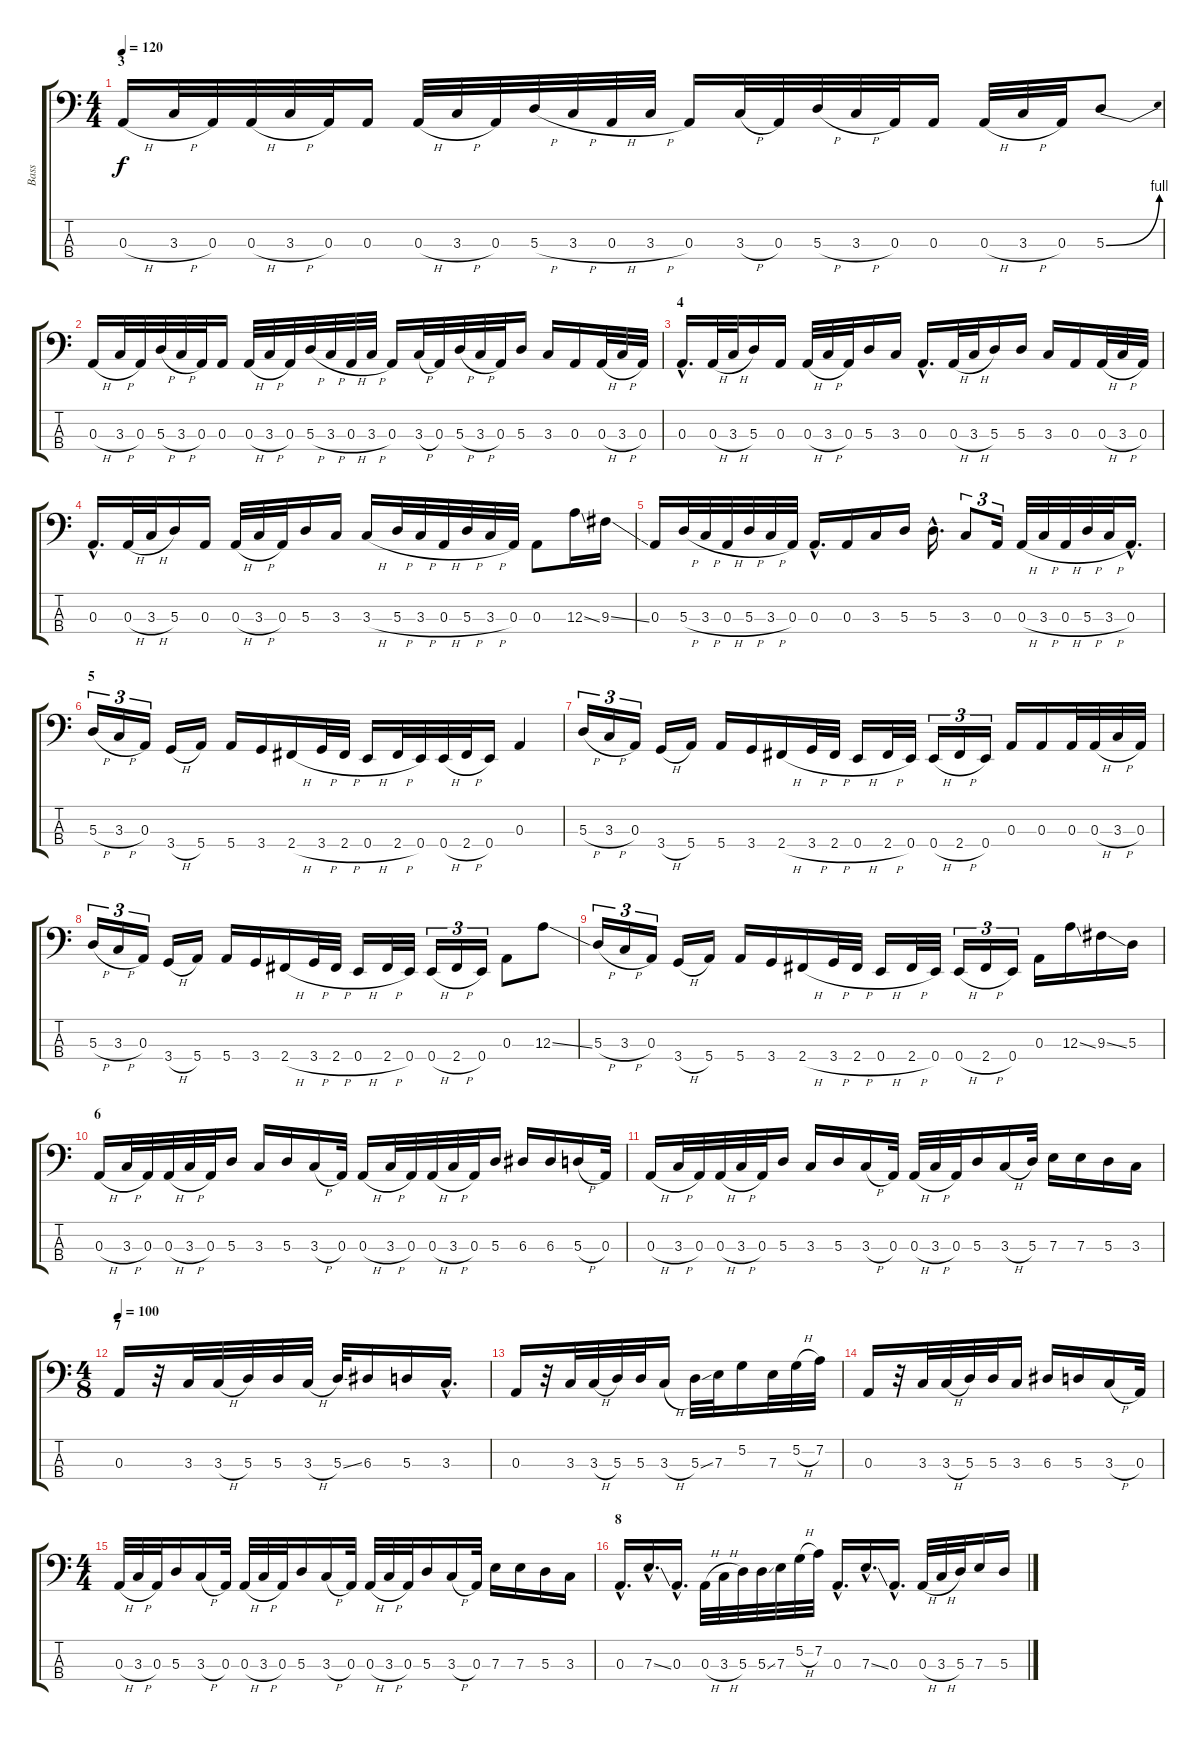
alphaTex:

\track ("Bass" "Bass") {instrument electricbassfinger}
\staff {score tabs}
\tuning (G2 D2 A1 E1) {hide}
\ts (4 4)
\section ("" "3")
\tempo 120
\clef f4
\ks c
0.3{h}.16{dy f} 3.3{h}.32 0.3.32 0.3{h}.32 3.3{h}.32 0.3.32 0.3.16 0.3{h}.32 3.3{h}.32 0.3.32 5.3{h}.32 3.3{h}.32 0.3{h}.32 3.3{h}.32 0.3.16 3.3{h}.32 0.3.32 5.3{h}.32 3.3{h}.32 0.3.32 0.3.16 0.3{h}.32 3.3{h}.32 0.3.32 5.3{be (bend 0 0 60 4)}.8 |
0.3{h}.16 3.3{h}.32 0.3.32 5.3{h}.32 3.3{h}.32 0.3.32 0.3.16 0.3{h}.32 3.3{h}.32 0.3.32 5.3{h}.32 3.3{h}.32 0.3{h}.32 3.3{h}.32 0.3.16 3.3{h}.32 0.3.32 5.3{h}.32 3.3{h}.32 0.3.32 5.3.16 3.3.16 0.3.16 0.3{h}.32 3.3{h}.32 0.3.32 |
\section ("" "4")
0.3{hac}.16{d} 0.3{h}.32 3.3{h}.32 5.3.16 0.3.16 0.3{h}.32 3.3{h}.32 0.3.32 5.3.16 3.3.16 0.3{hac}.16{d} 0.3{h}.32 3.3{h}.32 5.3.16 5.3.16 3.3.16 0.3.16 0.3{h}.32 3.3{h}.32 0.3.32 |
0.3{hac}.16{d} 0.3{h}.32 3.3{h}.32 5.3.16 0.3.16 0.3{h}.32 3.3{h}.32 0.3.32 5.3.16 3.3.16 3.3{h}.16 5.3{h}.32 3.3{h}.32 0.3{h}.32 5.3{h}.32 3.3{h}.32 0.3.32 0.3.8 12.3{ss}.16 9.3{ss}.16 |
0.3.16 5.3{h}.32 3.3{h}.32 0.3{h}.32 5.3{h}.32 3.3{h}.32 0.3.32 0.3{hac}.16{d} 0.3.16 3.3.16 5.3.16 5.3{hac}.16{d} 3.3.8{tu (3 2)} 0.3.16{tu (3 2)} 0.3{h}.32 3.3{h}.32 0.3{h}.32 5.3{h}.32 3.3{h}.32 0.3{hac}.16{d} |
\section ("" "5")
5.3{h}.16{tu (3 2)} 3.3{h}.16{tu (3 2)} 0.3.16{tu (3 2)} 3.4{h}.16 5.4.16 5.4.16 3.4.16 2.4{h}.16 3.4{h}.32 2.4{h}.32 0.4{h}.16 2.4{h}.32 0.4.32 0.4{h}.32 2.4{h}.32 0.4.16 0.3.4 |
5.3{h}.16{tu (3 2)} 3.3{h}.16{tu (3 2)} 0.3.16{tu (3 2)} 3.4{h}.16 5.4.16 5.4.16 3.4.16 2.4{h}.16 3.4{h}.32 2.4{h}.32 0.4{h}.16 2.4{h}.32 0.4.32 0.4{h}.16{tu (3 2)} 2.4{h}.16{tu (3 2)} 0.4.16{tu (3 2)} 0.3.16 0.3.16 0.3.32 0.3{h}.32 3.3{h}.32 0.3.32 |
5.3{h}.16{tu (3 2)} 3.3{h}.16{tu (3 2)} 0.3.16{tu (3 2)} 3.4{h}.16 5.4.16 5.4.16 3.4.16 2.4{h}.16 3.4{h}.32 2.4{h}.32 0.4{h}.16 2.4{h}.32 0.4.32 0.4{h}.16{tu (3 2)} 2.4{h}.16{tu (3 2)} 0.4.16{tu (3 2)} 0.3.8 12.3{ss}.8 |
5.3{h}.16{tu (3 2)} 3.3{h}.16{tu (3 2)} 0.3.16{tu (3 2)} 3.4{h}.16 5.4.16 5.4.16 3.4.16 2.4{h}.16 3.4{h}.32 2.4{h}.32 0.4{h}.16 2.4{h}.32 0.4.32 0.4{h}.16{tu (3 2)} 2.4{h}.16{tu (3 2)} 0.4.16{tu (3 2)} 0.3.16 12.3{ss}.16 9.3{ss}.16 5.3.16 |
\section ("" "6")
0.3{h}.16 3.3{h}.32 0.3.32 0.3{h}.32 3.3{h}.32 0.3.32 5.3.16 3.3.16 5.3.16 3.3{h}.16 0.3.32 0.3{h}.16 3.3{h}.32 0.3.32 0.3{h}.32 3.3{h}.32 0.3.32 5.3.16 6.3.16 6.3.16 5.3{h}.16 0.3.32 |
0.3{h}.16 3.3{h}.32 0.3.32 0.3{h}.32 3.3{h}.32 0.3.32 5.3.16 3.3.16 5.3.16 3.3{h}.16 0.3.32 0.3{h}.32 3.3{h}.32 0.3.32 5.3.16 3.3{h}.16 5.3.32 7.3.16 7.3.16 5.3.16 3.3.16 |
\ts (4 8)
\section ("" "7")
\tempo 100
0.3.16 r.32 3.3.32 3.3{h}.32 5.3.32 5.3.32 3.3{h}.32 5.3{ss}.32 6.3.16 5.3.16 3.3{hac}.16{d} |
0.3.16 r.32 3.3.32 3.3{h}.32 5.3.32 5.3.32 3.3{h}.16 5.3{ss}.32 7.3.32 5.2.16 7.3.32 5.2{h}.32 7.2.32 |
0.3.16 r.32 3.3.32 3.3{h}.32 5.3.32 5.3.32 3.3.16 6.3.16 5.3.16 3.3{h}.16 0.3.32 |
\ts (4 4)
0.3{h}.32 3.3{h}.32 0.3.32 5.3.16 3.3{h}.16 0.3.32 0.3{h}.32 3.3{h}.32 0.3.32 5.3.16 3.3{h}.16 0.3.32 0.3{h}.32 3.3{h}.32 0.3.32 5.3.16 3.3{h}.16 0.3.32 7.3.16 7.3.16 5.3.16 3.3.16 |
\section ("" "8")
0.3{hac}.16{d} 7.3{ss hac}.16{d} 0.3{hac}.16{d} 0.3{h}.32 3.3{h}.32 5.3.32 5.3{ss}.32 7.3.32 5.2{h}.32 7.2.32 0.3{hac}.16{d} 7.3{ss hac}.16{d} 0.3{hac}.16{d} 0.3{h}.32 3.3{h}.32 5.3.32 7.3.16 5.3.16
